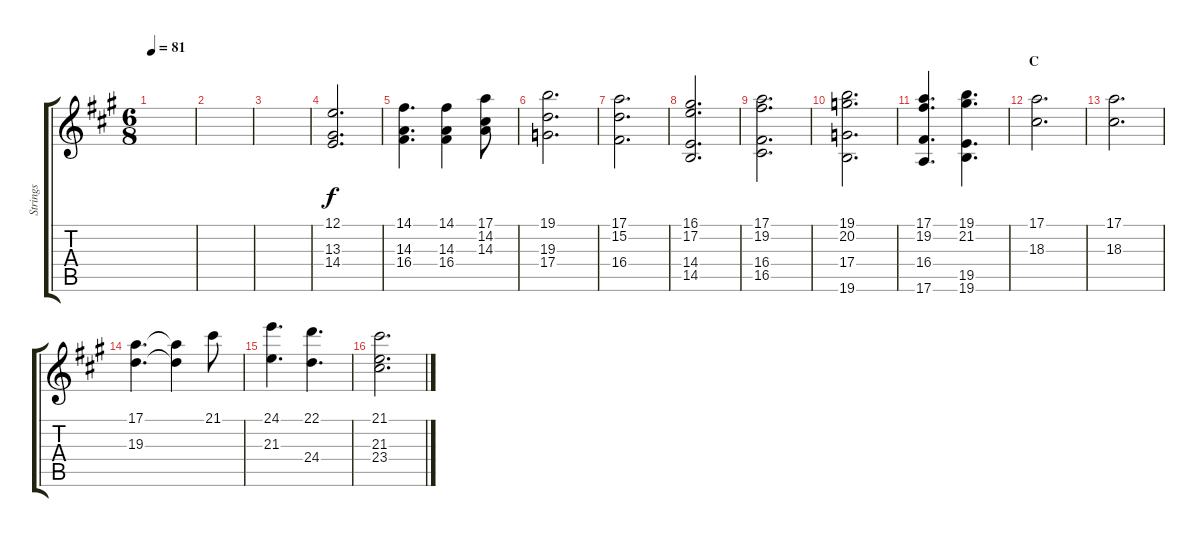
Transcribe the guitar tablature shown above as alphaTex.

\track ("Strings" "Strings") {instrument stringensemble1}
\staff {score tabs}
\tuning (E4 B3 G3 D3 A2 E2) {hide}
\ts (6 8)
\tempo 81
\clef g2
\ks a
|
|
|
(12.1 13.3 14.4).2{d} |
(14.1 14.3 16.4).4{d} (14.1 14.3 16.4).4 (17.1 14.2 14.3).8 |
(19.1 19.3 17.4).2{d} |
(17.1 15.2 16.4).2{d} |
(16.1 17.2 14.4 14.5).2{d} |
(17.1 19.2 16.4 16.5).2{d} |
(19.1 20.2 17.4 19.6).2{d} |
(17.1 19.2 16.4 17.6).4{d} (19.1 21.2 19.5 19.6).4{d} |
\section ("" "C")
(17.1 18.3).2{d} |
(17.1 18.3).2{d} |
(17.1 19.3).4{d} (17.1{t} 19.3{t}).4 21.1.8 |
(24.1 21.3).4{d} (22.1 24.4).4{d} |
(21.1 21.3 23.4).2{d}
